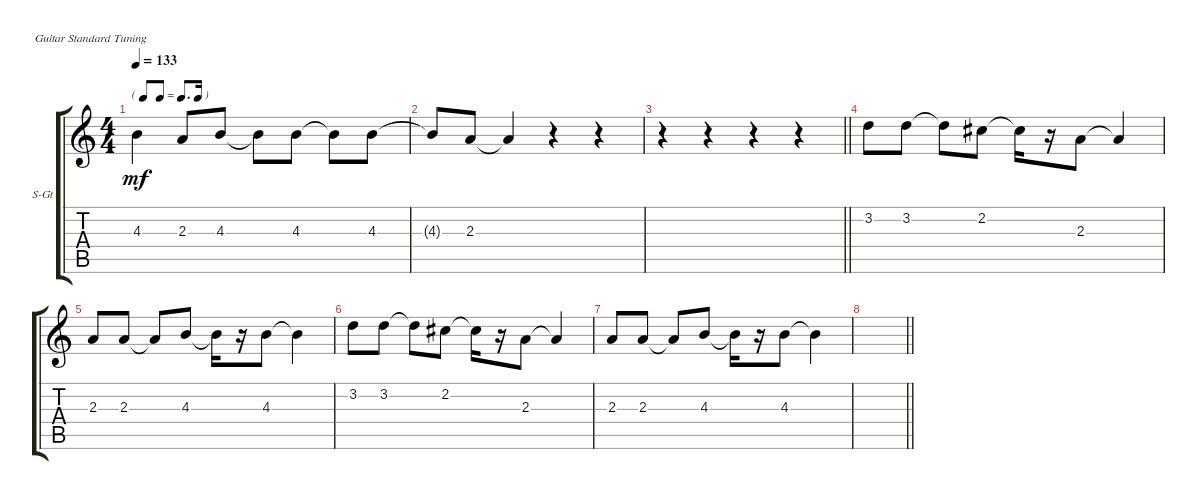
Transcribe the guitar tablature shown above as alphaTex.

\defaultSystemsLayout 4
\bracketExtendMode groupsimilarinstruments
\firstSystemTrackNameOrientation horizontal
\otherSystemsTrackNameOrientation horizontal
\track ("Vocals" "S-Gt") {instrument acousticguitarsteel}
\staff {score tabs}
\tuning (E4 B3 G3 D3 A2 E2)
\ts (4 4)
\tf dotted8th
\tempo 133
\clef g2
\ks c
4.3.4{dy mf} 2.3.8 4.3.8 4.3{t}.8 4.3.8 4.3{t}.8 4.3.8 |
4.3{t}.8 2.3.8 2.3{t}.4 r.4 r.4 |
\barLineRight lightlight
r.4 r.4 r.4 r.4 |
3.2.8 3.2.8 3.2{t}.8 2.2.8 2.2{t}.16 r.16 2.3.8 2.3{t}.4 |
2.3.8 2.3.8 2.3{t}.8 4.3.8 4.3{t}.16 r.16 4.3.8 4.3{t}.4 |
3.2.8 3.2.8 3.2{t}.8 2.2.8 2.2{t}.16 r.16 2.3.8 2.3{t}.4 |
2.3.8 2.3.8 2.3{t}.8 4.3.8 4.3{t}.16 r.16 4.3.8 4.3{t}.4 |
\barLineRight lightlight
